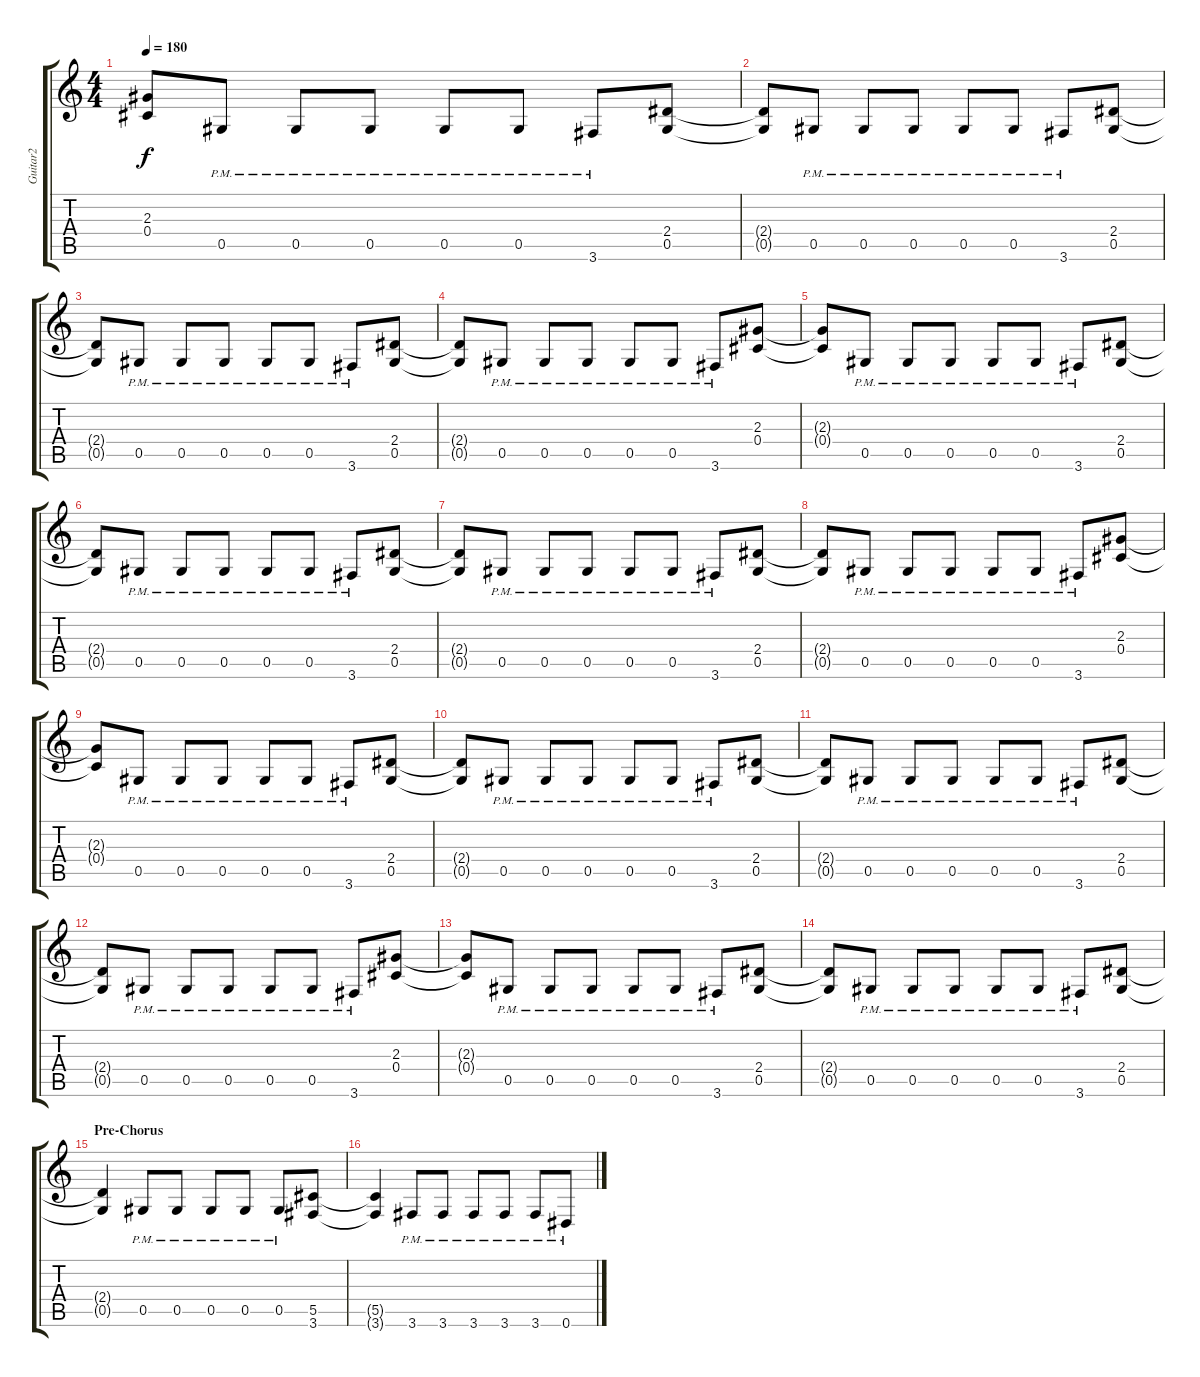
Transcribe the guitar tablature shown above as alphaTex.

\track ("Guitar2" "Guitar2") {instrument distortionguitar}
\staff {score tabs}
\tuning (Eb4 Bb3 Gb3 Db3 Ab2 Eb2) {hide}
\ts (4 4)
\tempo 180
\clef g2
\ks c
(2.3{t} 0.4{t}).8{dy f} 0.5{pm}.8 0.5{pm}.8 0.5{pm}.8 0.5{pm}.8 0.5{pm}.8 3.6{pm}.8 (2.4 0.5).8 |
(2.4{t} 0.5{t}).8 0.5{pm}.8 0.5{pm}.8 0.5{pm}.8 0.5{pm}.8 0.5{pm}.8 3.6{pm}.8 (2.4 0.5).8 |
(2.4{t} 0.5{t}).8 0.5{pm}.8 0.5{pm}.8 0.5{pm}.8 0.5{pm}.8 0.5{pm}.8 3.6{pm}.8 (2.4 0.5).8 |
(2.4{t} 0.5{t}).8 0.5{pm}.8 0.5{pm}.8 0.5{pm}.8 0.5{pm}.8 0.5{pm}.8 3.6{pm}.8 (2.3 0.4).8 |
(2.3{t} 0.4{t}).8 0.5{pm}.8 0.5{pm}.8 0.5{pm}.8 0.5{pm}.8 0.5{pm}.8 3.6{pm}.8 (2.4 0.5).8 |
(2.4{t} 0.5{t}).8 0.5{pm}.8 0.5{pm}.8 0.5{pm}.8 0.5{pm}.8 0.5{pm}.8 3.6{pm}.8 (2.4 0.5).8 |
(2.4{t} 0.5{t}).8 0.5{pm}.8 0.5{pm}.8 0.5{pm}.8 0.5{pm}.8 0.5{pm}.8 3.6{pm}.8 (2.4 0.5).8 |
(2.4{t} 0.5{t}).8 0.5{pm}.8 0.5{pm}.8 0.5{pm}.8 0.5{pm}.8 0.5{pm}.8 3.6{pm}.8 (2.3 0.4).8 |
(2.3{t} 0.4{t}).8 0.5{pm}.8 0.5{pm}.8 0.5{pm}.8 0.5{pm}.8 0.5{pm}.8 3.6{pm}.8 (2.4 0.5).8 |
(2.4{t} 0.5{t}).8 0.5{pm}.8 0.5{pm}.8 0.5{pm}.8 0.5{pm}.8 0.5{pm}.8 3.6{pm}.8 (2.4 0.5).8 |
(2.4{t} 0.5{t}).8 0.5{pm}.8 0.5{pm}.8 0.5{pm}.8 0.5{pm}.8 0.5{pm}.8 3.6{pm}.8 (2.4 0.5).8 |
(2.4{t} 0.5{t}).8 0.5{pm}.8 0.5{pm}.8 0.5{pm}.8 0.5{pm}.8 0.5{pm}.8 3.6{pm}.8 (2.3 0.4).8 |
(2.3{t} 0.4{t}).8 0.5{pm}.8 0.5{pm}.8 0.5{pm}.8 0.5{pm}.8 0.5{pm}.8 3.6{pm}.8 (2.4 0.5).8 |
(2.4{t} 0.5{t}).8 0.5{pm}.8 0.5{pm}.8 0.5{pm}.8 0.5{pm}.8 0.5{pm}.8 3.6{pm}.8 (2.4 0.5).8 |
\section ("" "Pre-Chorus")
(2.4{t} 0.5{t}).4 0.5{pm}.8 0.5{pm}.8 0.5{pm}.8 0.5{pm}.8 0.5{pm}.8 (5.5 3.6).8 |
(5.5{t} 3.6{t}).4 3.6{pm}.8 3.6{pm}.8 3.6{pm}.8 3.6{pm}.8 3.6{pm}.8 0.6{pm}.8
